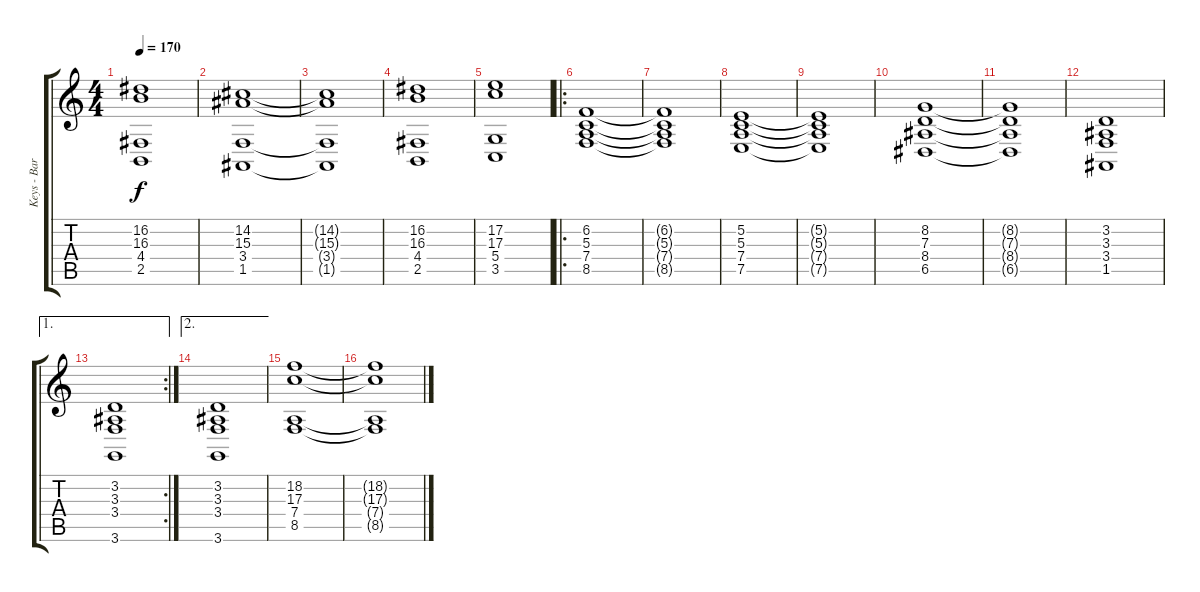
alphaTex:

\track ("Keys - Bardens" "Keys - Bar") {instrument recorder}
\staff {score tabs}
\tuning (E4 B3 G3 D3 A2 E2) {hide}
\ts (4 4)
\tempo 170
\clef g2
\ks c
(16.2{t} 16.3{t} 4.4{t} 2.5{t}).1{dy f} |
(14.2 15.3 3.4 1.5).1 |
(14.2{t} 15.3{t} 3.4{t} 1.5{t}).1 |
(16.2 16.3 4.4 2.5).1 |
(17.2 17.3 5.4 3.5).1 |
\ro
(6.2 5.3 7.4 8.5).1{volume 6 instrument stringensemble1} |
(6.2{t} 5.3{t} 7.4{t} 8.5{t}).1 |
(5.2 5.3 7.4 7.5).1 |
(5.2{t} 5.3{t} 7.4{t} 7.5{t}).1 |
(8.2 7.3 8.4 6.5).1 |
(8.2{t} 7.3{t} 8.4{t} 6.5{t}).1 |
(3.2 3.3 3.4 1.5).1 |
\ae 1
\rc 2
(3.2 3.3 3.4 3.6).1 |
\ae 2
(3.2 3.3 3.4 3.6).1 |
(18.2 17.3 7.4 8.5).1{volume 11 instrument rockorgan} |
(18.2{t} 17.3{t} 7.4{t} 8.5{t}).1
